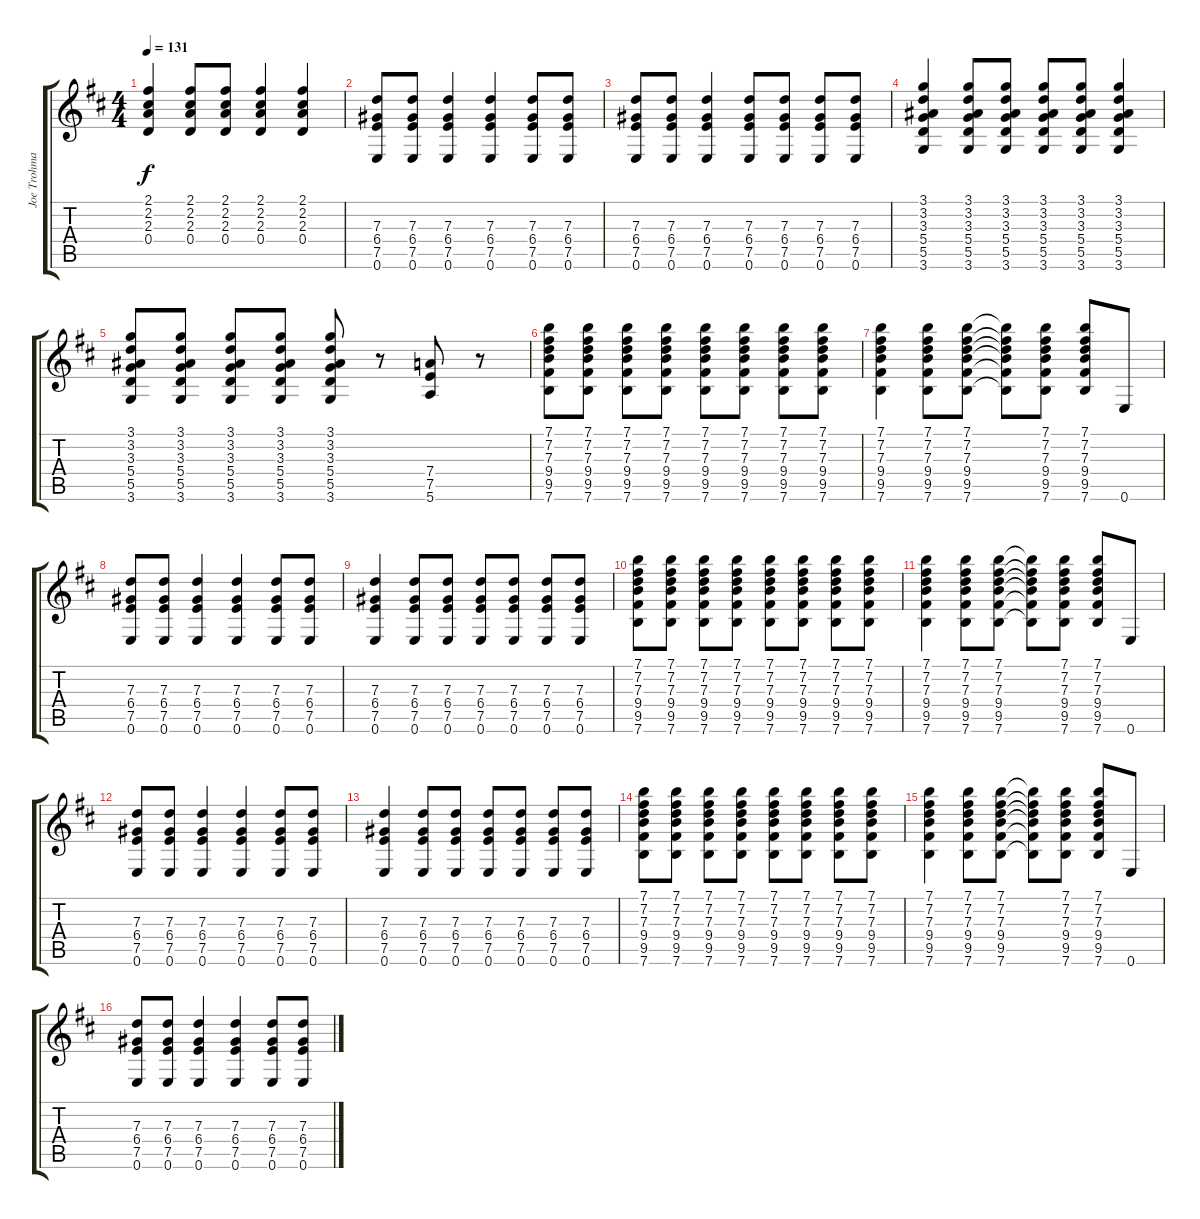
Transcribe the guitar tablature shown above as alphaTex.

\track ("Joe Trohman" "Joe Trohma") {instrument distortionguitar}
\staff {score tabs}
\tuning (E4 B3 G3 D3 A2 E2) {hide}
\ts (4 4)
\tempo 131
\clef g2
\ks d
(2.1 2.2 2.3 0.4).4{dy f} (2.1 2.2 2.3 0.4).8 (2.1 2.2 2.3 0.4).8 (2.1 2.2 2.3 0.4).4 (2.1 2.2 2.3 0.4).4 |
(7.3 6.4 7.5 0.6).8 (7.3 6.4 7.5 0.6).8 (7.3 6.4 7.5 0.6).4 (7.3 6.4 7.5 0.6).4 (7.3 6.4 7.5 0.6).8 (7.3 6.4 7.5 0.6).8 |
(7.3 6.4 7.5 0.6).8 (7.3 6.4 7.5 0.6).8 (7.3 6.4 7.5 0.6).4 (7.3 6.4 7.5 0.6).8 (7.3 6.4 7.5 0.6).8 (7.3 6.4 7.5 0.6).8 (7.3 6.4 7.5 0.6).8 |
(3.1 3.2 3.3 5.4 5.5 3.6).4 (3.1 3.2 3.3 5.4 5.5 3.6).8 (3.1 3.2 3.3 5.4 5.5 3.6).8 (3.1 3.2 3.3 5.4 5.5 3.6).8 (3.1 3.2 3.3 5.4 5.5 3.6).8 (3.1 3.2 3.3 5.4 5.5 3.6).4 |
(3.1 3.2 3.3 5.4 5.5 3.6).8 (3.1 3.2 3.3 5.4 5.5 3.6).8 (3.1 3.2 3.3 5.4 5.5 3.6).8 (3.1 3.2 3.3 5.4 5.5 3.6).8 (3.1 3.2 3.3 5.4 5.5 3.6).8 r.8 (7.4 7.5 5.6).8 r.8 |
(7.1 7.2 7.3 9.4 9.5 7.6).8 (7.1 7.2 7.3 9.4 9.5 7.6).8 (7.1 7.2 7.3 9.4 9.5 7.6).8 (7.1 7.2 7.3 9.4 9.5 7.6).8 (7.1 7.2 7.3 9.4 9.5 7.6).8 (7.1 7.2 7.3 9.4 9.5 7.6).8 (7.1 7.2 7.3 9.4 9.5 7.6).8 (7.1 7.2 7.3 9.4 9.5 7.6).8 |
(7.1 7.2 7.3 9.4 9.5 7.6).4 (7.1 7.2 7.3 9.4 9.5 7.6).8 (7.1 7.2 7.3 9.4 9.5 7.6).8 (7.1{t} 7.2{t} 7.3{t} 9.4{t} 9.5{t} 7.6{t}).8 (7.1 7.2 7.3 9.4 9.5 7.6).8 (7.1 7.2 7.3 9.4 9.5 7.6).8 0.6.8 |
(7.3 6.4 7.5 0.6).8 (7.3 6.4 7.5 0.6).8 (7.3 6.4 7.5 0.6).4 (7.3 6.4 7.5 0.6).4 (7.3 6.4 7.5 0.6).8 (7.3 6.4 7.5 0.6).8 |
(7.3 6.4 7.5 0.6).4 (7.3 6.4 7.5 0.6).8 (7.3 6.4 7.5 0.6).8 (7.3 6.4 7.5 0.6).8 (7.3 6.4 7.5 0.6).8 (7.3 6.4 7.5 0.6).8 (7.3 6.4 7.5 0.6).8 |
(7.1 7.2 7.3 9.4 9.5 7.6).8 (7.1 7.2 7.3 9.4 9.5 7.6).8 (7.1 7.2 7.3 9.4 9.5 7.6).8 (7.1 7.2 7.3 9.4 9.5 7.6).8 (7.1 7.2 7.3 9.4 9.5 7.6).8 (7.1 7.2 7.3 9.4 9.5 7.6).8 (7.1 7.2 7.3 9.4 9.5 7.6).8 (7.1 7.2 7.3 9.4 9.5 7.6).8 |
(7.1 7.2 7.3 9.4 9.5 7.6).4 (7.1 7.2 7.3 9.4 9.5 7.6).8 (7.1 7.2 7.3 9.4 9.5 7.6).8 (7.1{t} 7.2{t} 7.3{t} 9.4{t} 9.5{t} 7.6{t}).8 (7.1 7.2 7.3 9.4 9.5 7.6).8 (7.1 7.2 7.3 9.4 9.5 7.6).8 0.6.8 |
(7.3 6.4 7.5 0.6).8 (7.3 6.4 7.5 0.6).8 (7.3 6.4 7.5 0.6).4 (7.3 6.4 7.5 0.6).4 (7.3 6.4 7.5 0.6).8 (7.3 6.4 7.5 0.6).8 |
(7.3 6.4 7.5 0.6).4 (7.3 6.4 7.5 0.6).8 (7.3 6.4 7.5 0.6).8 (7.3 6.4 7.5 0.6).8 (7.3 6.4 7.5 0.6).8 (7.3 6.4 7.5 0.6).8 (7.3 6.4 7.5 0.6).8 |
(7.1 7.2 7.3 9.4 9.5 7.6).8 (7.1 7.2 7.3 9.4 9.5 7.6).8 (7.1 7.2 7.3 9.4 9.5 7.6).8 (7.1 7.2 7.3 9.4 9.5 7.6).8 (7.1 7.2 7.3 9.4 9.5 7.6).8 (7.1 7.2 7.3 9.4 9.5 7.6).8 (7.1 7.2 7.3 9.4 9.5 7.6).8 (7.1 7.2 7.3 9.4 9.5 7.6).8 |
(7.1 7.2 7.3 9.4 9.5 7.6).4 (7.1 7.2 7.3 9.4 9.5 7.6).8 (7.1 7.2 7.3 9.4 9.5 7.6).8 (7.1{t} 7.2{t} 7.3{t} 9.4{t} 9.5{t} 7.6{t}).8 (7.1 7.2 7.3 9.4 9.5 7.6).8 (7.1 7.2 7.3 9.4 9.5 7.6).8 0.6.8 |
(7.3 6.4 7.5 0.6).8 (7.3 6.4 7.5 0.6).8 (7.3 6.4 7.5 0.6).4 (7.3 6.4 7.5 0.6).4 (7.3 6.4 7.5 0.6).8 (7.3 6.4 7.5 0.6).8
